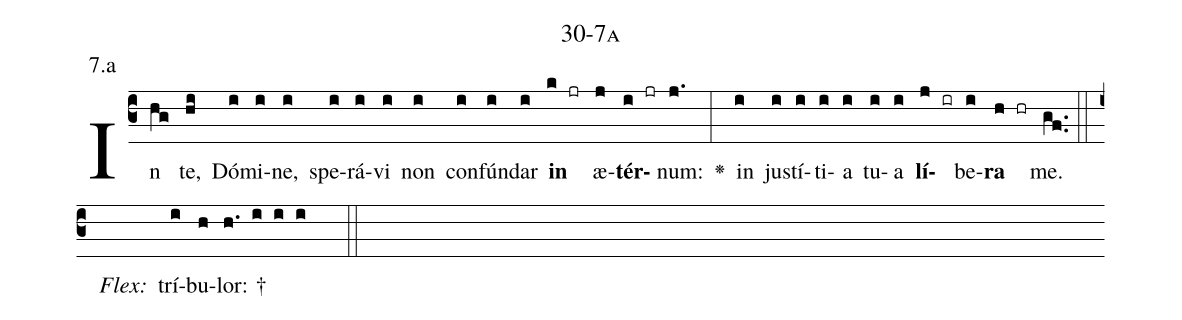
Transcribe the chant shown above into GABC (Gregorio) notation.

name: 30-7a;
annotation: 7.a;
%%
(c3)In(hg) te,(hi) Dó(i)mi(i)ne,(i) spe(i)rá(i)vi(i) non(i) con(i)fún(i)dar(i) <b>in</b>(k jr) æ(j)<b>tér</b>(i jr)num:(j.) <v>\greheightstar</v>(:) in(i) jus(i)tí(i)ti(i)a(i) tu(i)a(i) <b>lí</b>(j ir)be(i)<b>ra</b>(h hr) me.(gf..) (::)
<i>Flex:</i>()  trí(i)bu(h)lor: †(h. i i i  ::)

%E(i) u(i) o(j) u(i) a(h) e.(gf..) (::)
